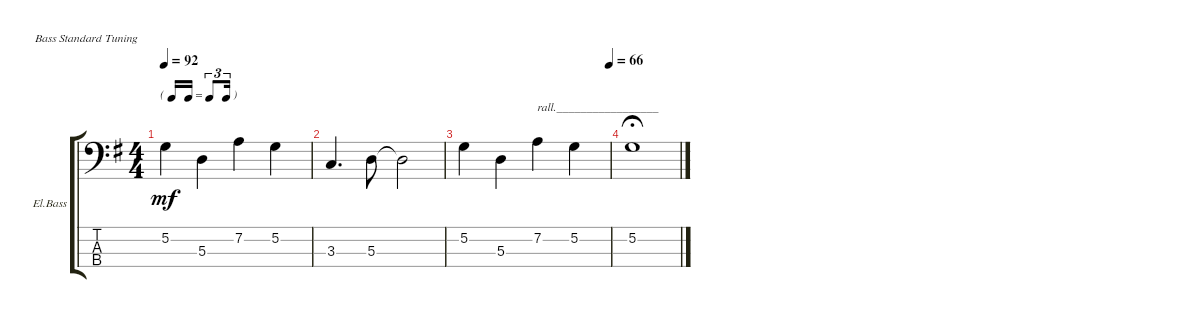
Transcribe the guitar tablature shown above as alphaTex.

\defaultSystemsLayout 4
\bracketExtendMode groupsimilarinstruments
\firstSystemTrackNameOrientation horizontal
\otherSystemsTrackNameOrientation horizontal
\track ("Electric Bass" "El.Bass") {instrument electricbassfinger}
\staff {score tabs}
\tuning (G2 D2 A1 E1)
\ts (4 4)
\tf triplet16th
\tempo 92
\clef f4
\ks g
5.2.4{dy mf} 5.3.4 7.2.4 5.2.4 |
3.3.4{d} 5.3.8 5.3{t}.2 |
\tempo (92 0.5 hide)
\tempo (66 1)
\scale
0.303922 5.2.4 5.3.4 7.2.4{txt "rall._________________"} 5.2.4 |
\tempo (66 hide)
5.2.1{fermata (medium 0.29)}
